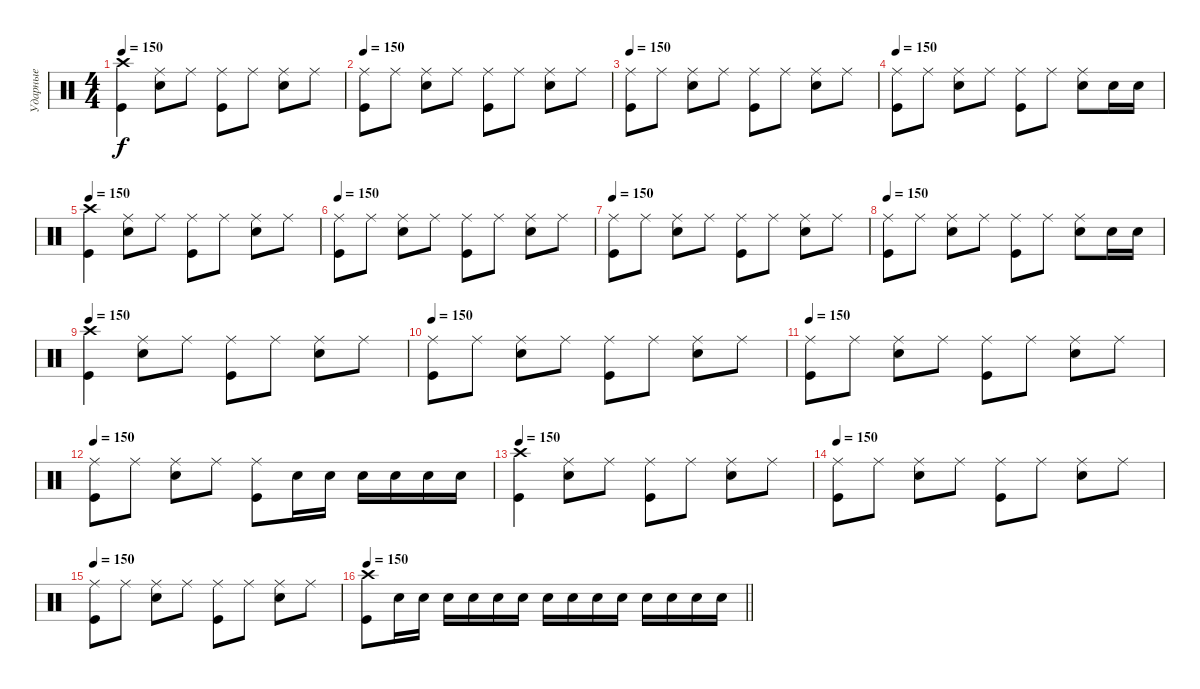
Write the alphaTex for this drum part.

\track ("Ударные" "Ударные") {instrument percussion}
\staff {score}
\articulation defaults
\ts (4 4)
\tempo 150
\clef neutral
\ks c
("Crash high (hit)" "Kick (hit)").4{dy f} ("Ride (middle)" "Snare (hit) 2").8 "Ride (middle)".8 ("Ride (middle)" "Kick (hit)").8 "Ride (middle)".8 ("Ride (middle)" "Snare (hit) 2").8 "Ride (middle)".8 |
\tempo 150
("Ride (middle)" "Kick (hit)").8 "Ride (middle)".8 ("Ride (middle)" "Snare (hit) 2").8 "Ride (middle)".8 ("Ride (middle)" "Kick (hit)").8 "Ride (middle)".8 ("Ride (middle)" "Snare (hit) 2").8 "Ride (middle)".8 |
\tempo 150
("Ride (middle)" "Kick (hit)").8 "Ride (middle)".8 ("Ride (middle)" "Snare (hit) 2").8 "Ride (middle)".8 ("Ride (middle)" "Kick (hit)").8 "Ride (middle)".8 ("Ride (middle)" "Snare (hit) 2").8 "Ride (middle)".8 |
\tempo 150
("Ride (middle)" "Kick (hit)").8 "Ride (middle)".8 ("Ride (middle)" "Snare (hit) 2").8 "Ride (middle)".8 ("Ride (middle)" "Kick (hit)").8 "Ride (middle)".8 ("Ride (middle)" "Snare (hit) 2").8 "Snare (hit) 2".16 "Snare (hit) 2".16 |
\tempo 150
("Crash high (hit)" "Kick (hit)").4 ("Ride (middle)" "Snare (hit) 2").8 "Ride (middle)".8 ("Ride (middle)" "Kick (hit)").8 "Ride (middle)".8 ("Ride (middle)" "Snare (hit) 2").8 "Ride (middle)".8 |
\tempo 150
("Ride (middle)" "Kick (hit)").8 "Ride (middle)".8 ("Ride (middle)" "Snare (hit) 2").8 "Ride (middle)".8 ("Ride (middle)" "Kick (hit)").8 "Ride (middle)".8 ("Ride (middle)" "Snare (hit) 2").8 "Ride (middle)".8 |
\tempo 150
("Ride (middle)" "Kick (hit)").8 "Ride (middle)".8 ("Ride (middle)" "Snare (hit) 2").8 "Ride (middle)".8 ("Ride (middle)" "Kick (hit)").8 "Ride (middle)".8 ("Ride (middle)" "Snare (hit) 2").8 "Ride (middle)".8 |
\tempo 150
("Ride (middle)" "Kick (hit)").8 "Ride (middle)".8 ("Ride (middle)" "Snare (hit) 2").8 "Ride (middle)".8 ("Ride (middle)" "Kick (hit)").8 "Ride (middle)".8 ("Ride (middle)" "Snare (hit) 2").8 "Snare (hit) 2".16 "Snare (hit) 2".16 |
\tempo 150
("Crash high (hit)" "Kick (hit)").4 ("Ride (middle)" "Snare (hit) 2").8 "Ride (middle)".8 ("Ride (middle)" "Kick (hit)").8 "Ride (middle)".8 ("Ride (middle)" "Snare (hit) 2").8 "Ride (middle)".8 |
\tempo 150
("Ride (middle)" "Kick (hit)").8 "Ride (middle)".8 ("Ride (middle)" "Snare (hit) 2").8 "Ride (middle)".8 ("Ride (middle)" "Kick (hit)").8 "Ride (middle)".8 ("Ride (middle)" "Snare (hit) 2").8 "Ride (middle)".8 |
\tempo 150
("Ride (middle)" "Kick (hit)").8 "Ride (middle)".8 ("Ride (middle)" "Snare (hit) 2").8 "Ride (middle)".8 ("Ride (middle)" "Kick (hit)").8 "Ride (middle)".8 ("Ride (middle)" "Snare (hit) 2").8 "Ride (middle)".8 |
\tempo 150
("Ride (middle)" "Kick (hit)").8 "Ride (middle)".8 ("Ride (middle)" "Snare (hit) 2").8 "Ride (middle)".8 ("Ride (middle)" "Kick (hit)").8 "Snare (hit) 2".16 "Snare (hit) 2".16 "Snare (hit) 2".16 "Snare (hit) 2".16 "Snare (hit) 2".16 "Snare (hit) 2".16 |
\tempo 150
("Crash high (hit)" "Kick (hit)").4 ("Ride (middle)" "Snare (hit) 2").8 "Ride (middle)".8 ("Ride (middle)" "Kick (hit)").8 "Ride (middle)".8 ("Ride (middle)" "Snare (hit) 2").8 "Ride (middle)".8 |
\tempo 150
("Ride (middle)" "Kick (hit)").8 "Ride (middle)".8 ("Ride (middle)" "Snare (hit) 2").8 "Ride (middle)".8 ("Ride (middle)" "Kick (hit)").8 "Ride (middle)".8 ("Ride (middle)" "Snare (hit) 2").8 "Ride (middle)".8 |
\tempo 150
("Ride (middle)" "Kick (hit)").8 "Ride (middle)".8 ("Ride (middle)" "Snare (hit) 2").8 "Ride (middle)".8 ("Ride (middle)" "Kick (hit)").8 "Ride (middle)".8 ("Ride (middle)" "Snare (hit) 2").8 "Ride (middle)".8 |
\tempo 150
\barLineRight lightlight
("Crash high (hit)" "Kick (hit)").8 "Snare (hit) 2".16 "Snare (hit) 2".16 "Snare (hit) 2".16 "Snare (hit) 2".16 "Snare (hit) 2".16 "Snare (hit) 2".16 "Snare (hit) 2".16 "Snare (hit) 2".16 "Snare (hit) 2".16 "Snare (hit) 2".16 "Snare (hit) 2".16 "Snare (hit) 2".16 "Snare (hit) 2".16 "Snare (hit) 2".16
